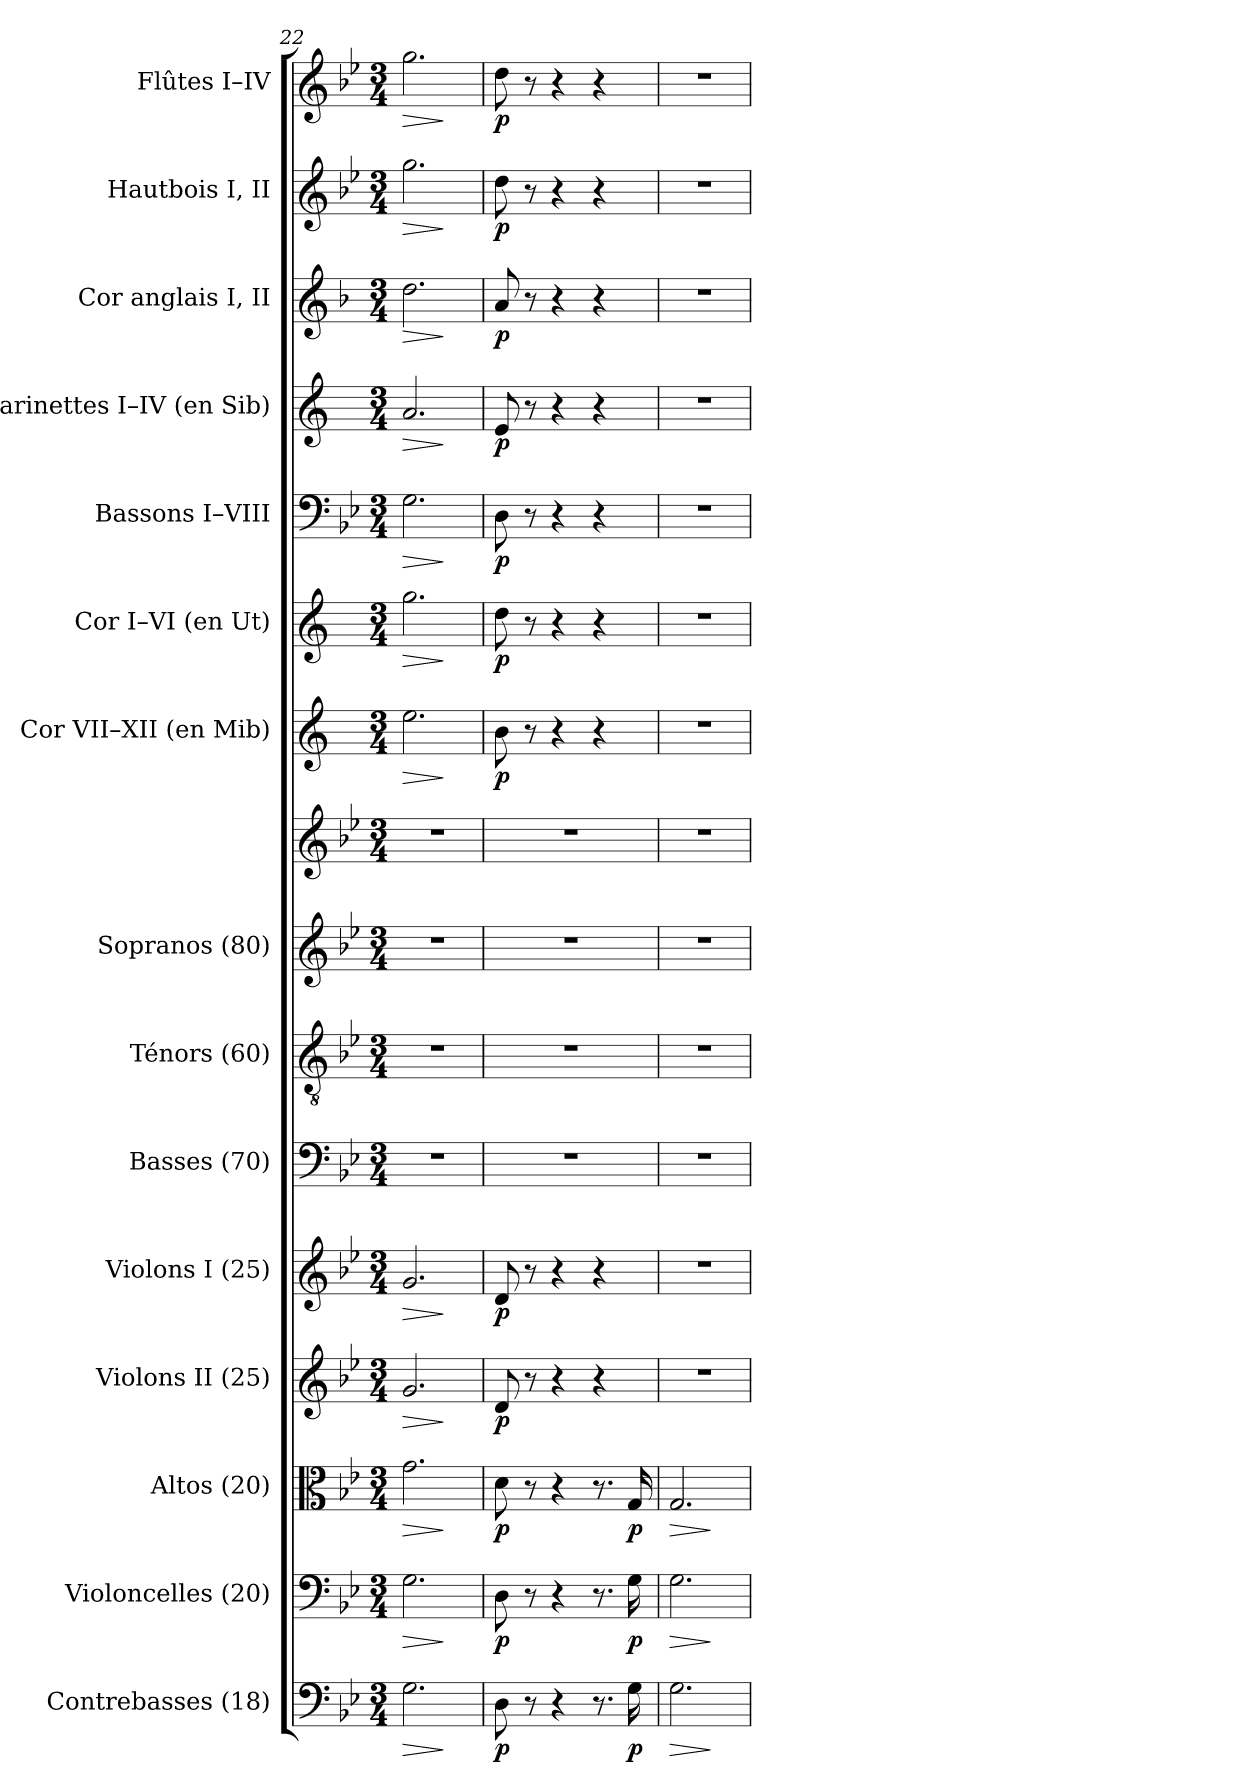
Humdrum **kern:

**kern	**dynam	**kern	**dynam	**kern	**dynam	**kern	**dynam	**kern	**dynam	**kern	**kern	**kern	**kern	**kern	**dynam	**kern	**dynam	**kern	**dynam	**kern	**dynam	**kern	**dynam	**kern	**dynam	**kern	**dynam
*part15	*part15	*part14	*part14	*part13	*part13	*part12	*part12	*part11	*part11	*part10	*part9	*part8	*part8	*part7	*part7	*part6	*part6	*part5	*part5	*part4	*part4	*part3	*part3	*part2	*part2	*part1	*part1
*staff16	*staff16	*staff15	*staff15	*staff14	*staff14	*staff13	*staff13	*staff12	*staff12	*staff11	*staff10	*staff9	*staff8	*staff7	*staff7	*staff6	*staff6	*staff5	*staff5	*staff4	*staff4	*staff3	*staff3	*staff2	*staff2	*staff1	*staff1
*I"Contrebasses (18)	*	*I"Violoncelles (20)	*	*I"Altos (20)	*	*I"Violons II (25)	*	*I"Violons I (25)	*	*I"Basses (70)	*I"Ténors (60)	*I"Sopranos (80)	*	*I"Cor VII–XII (en Mib)	*	*I"Cor I–VI (en Ut)	*	*I"Bassons I–VIII	*	*I"Clarinettes I–IV (en Sib)	*	*I"Cor anglais I, II	*	*I"Hautbois I, II	*	*I"Flûtes I–IV	*
*I'Cb.	*	*I'Vlles	*	*I'Altos	*	*I'Vns II	*	*I'Vns I	*	*I'Basses	*I'Tén.	*I'Sopr.	*	*I'Cor (Mib)	*	*I'Cor (Ut)	*	*I'Bns	*	*I'Cl. (Sib)	*	*I'C. a.	*	*I'Hb.	*	*I'Fl.	*
*clefF4	*	*clefF4	*	*clefC3	*	*clefG2	*	*clefG2	*	*clefF4	*clefGv2	*clefG2	*clefG2	*clefG2	*	*clefG2	*	*clefF4	*	*clefG2	*	*clefG2	*	*clefG2	*	*clefG2	*
*ITrd7c12	*	*	*	*	*	*	*	*	*	*	*ITrd7c12	*	*	*ITrd5c9	*	*ITrd7c12	*	*	*	*ITrd1c2	*	*ITrd4c7	*	*	*	*	*
*k[b-e-]	*	*k[b-e-]	*	*k[b-e-]	*	*k[b-e-]	*	*k[b-e-]	*	*k[b-e-]	*k[b-e-]	*k[b-e-]	*k[b-e-]	*k[b-e-a-]	*	*k[]	*	*k[b-e-]	*	*k[b-e-]	*	*k[b-e-]	*	*k[b-e-]	*	*k[b-e-]	*
*B-:	*	*B-:	*	*B-:	*	*B-:	*	*B-:	*	*B-:	*B-:	*B-:	*B-:	*E-:	*	*C:	*	*B-:	*	*B-:	*	*B-:	*	*B-:	*	*B-:	*
*M3/4	*	*M3/4	*	*M3/4	*	*M3/4	*	*M3/4	*	*M3/4	*M3/4	*M3/4	*M3/4	*M3/4	*	*M3/4	*	*M3/4	*	*M3/4	*	*M3/4	*	*M3/4	*	*M3/4	*
=22	=22	=22	=22	=22	=22	=22	=22	=22	=22	=22	=22	=22	=22	=22	=22	=22	=22	=22	=22	=22	=22	=22	=22	=22	=22	=22	=22
!	!LO:HP:b	!	!LO:HP:b	!	!LO:HP:b	!	!LO:HP:b	!	!LO:HP:b	!LO:N:vis=1	!LO:N:vis=1	!LO:N:vis=1	!LO:N:vis=1	!	!LO:HP:b	!	!LO:HP:b	!	!LO:HP:b	!	!LO:HP:b	!	!LO:HP:b	!	!LO:HP:b	!	!LO:HP:b
2.GGi\	>	2.Gi\	>	2.gi\	>	2.gi/	>	2.gi/	>	2.r	2.r	2.r	2.r	2.gi\	>	2.gi\	>	2.Gi\	>	2.gi/	>	2.gi\	>	2.ggi\	>	2.ggi\	>
.	]	.	]	.	]	.	]	.	]	.	.	.	.	.	]	.	]	.	]	.	]	.	]	.	]	.	]
=23	=23	=23	=23	=23	=23	=23	=23	=23	=23	=23	=23	=23	=23	=23	=23	=23	=23	=23	=23	=23	=23	=23	=23	=23	=23	=23	=23
!	!	!	!	!	!	!	!	!	!	!LO:N:vis=1	!LO:N:vis=1	!LO:N:vis=1	!LO:N:vis=1	!	!	!	!	!	!	!	!	!	!	!	!	!	!
8DDi\	p	8Di\	p	8di\	p	8di/	p	8di/	p	2.r	2.r	2.r	2.r	8di\	p	8di\	p	8Di\	p	8di/	p	8di/	p	8ddi\	p	8ddi\	p
8r	.	8r	.	8r	.	8r	.	8r	.	.	.	.	.	8r	.	8r	.	8r	.	8r	.	8r	.	8r	.	8r	.
4r	.	4r	.	4r	.	4r	.	4r	.	.	.	.	.	4r	.	4r	.	4r	.	4r	.	4r	.	4r	.	4r	.
8.r	.	8.r	.	8.r	.	4r	.	4r	.	.	.	.	.	4r	.	4r	.	4r	.	4r	.	4r	.	4r	.	4r	.
16GGi\	p	16Gi\	p	16Gi/	p	.	.	.	.	.	.	.	.	.	.	.	.	.	.	.	.	.	.	.	.	.	.
!!LO:LB:g=z
=24	=24	=24	=24	=24	=24	=24	=24	=24	=24	=24	=24	=24	=24	=24	=24	=24	=24	=24	=24	=24	=24	=24	=24	=24	=24	=24	=24
!	!LO:HP:b	!	!LO:HP:b	!	!LO:HP:b	!LO:N:vis=1	!	!LO:N:vis=1	!	!LO:N:vis=1	!LO:N:vis=1	!LO:N:vis=1	!LO:N:vis=1	!LO:N:vis=1	!	!LO:N:vis=1	!	!LO:N:vis=1	!	!LO:N:vis=1	!	!LO:N:vis=1	!	!LO:N:vis=1	!	!LO:N:vis=1	!
2.GGi\	>	2.Gi\	>	2.Gi/	>	2.r	.	2.r	.	2.r	2.r	2.r	2.r	2.r	.	2.r	.	2.r	.	2.r	.	2.r	.	2.r	.	2.r	.
.	]	.	]	.	]	.	.	.	.	.	.	.	.	.	.	.	.	.	.	.	.	.	.	.	.	.	.
=	=	=	=	=	=	=	=	=	=	=	=	=	=	=	=	=	=	=	=	=	=	=	=	=	=	=	=
*-	*-	*-	*-	*-	*-	*-	*-	*-	*-	*-	*-	*-	*-	*-	*-	*-	*-	*-	*-	*-	*-	*-	*-	*-	*-	*-	*-
